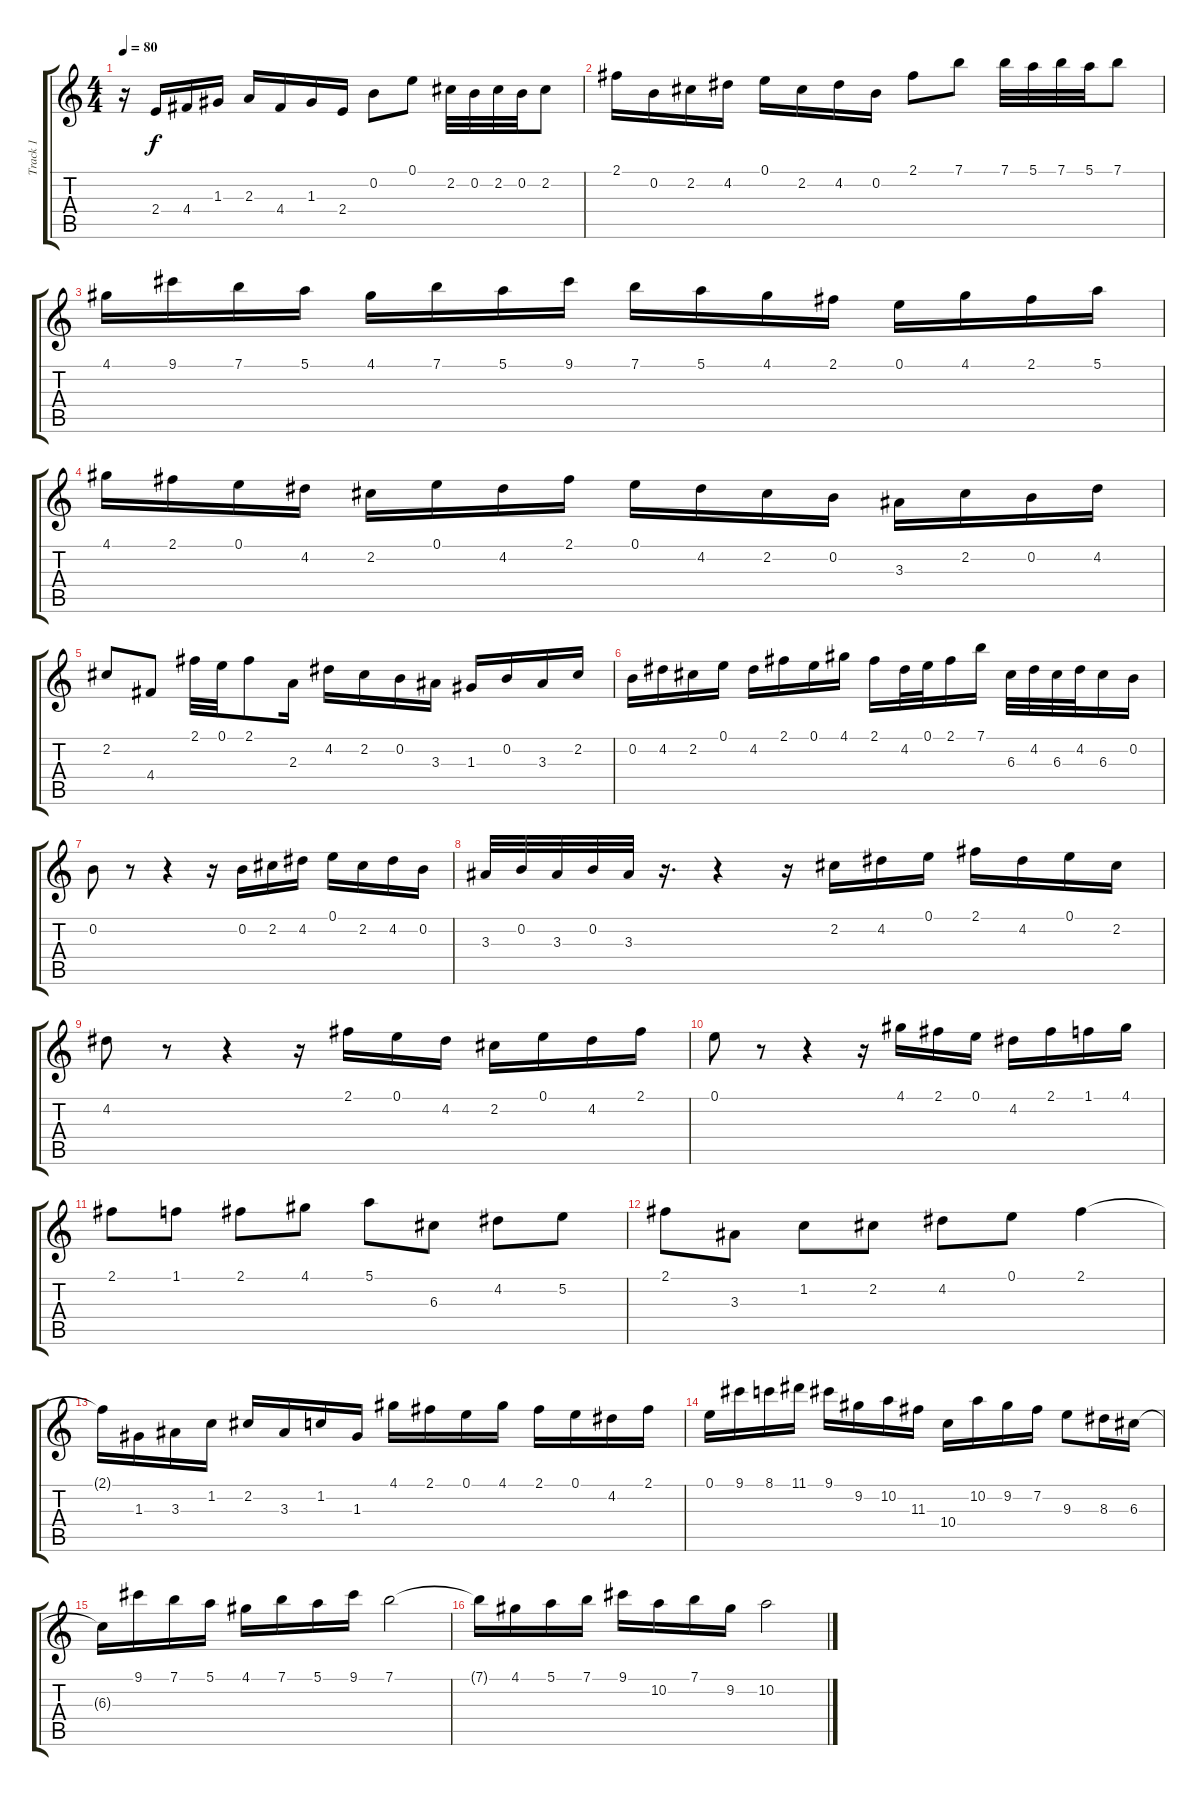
\track ("Track 1" "Track 1") {instrument overdrivenguitar}
\staff {score tabs}
\tuning (E4 B3 G3 D3 A2 E2) {hide}
\ts (4 4)
\tempo 80
\clef g2
\ks c
r.16{dy f instrument overdrivenguitar} 2.4.16 4.4.16 1.3.16 2.3.16 4.4.16 1.3.16 2.4.16 0.2.8 0.1.8 2.2.32 0.2.32 2.2.32 0.2.32 2.2.8 |
2.1.16 0.2.16 2.2.16 4.2.16 0.1.16 2.2.16 4.2.16 0.2.16 2.1.8 7.1.8 7.1.32 5.1.32 7.1.32 5.1.32 7.1.8 |
4.1.16 9.1.16 7.1.16 5.1.16 4.1.16 7.1.16 5.1.16 9.1.16 7.1.16 5.1.16 4.1.16 2.1.16 0.1.16 4.1.16 2.1.16 5.1.16 |
4.1.16 2.1.16 0.1.16 4.2.16 2.2.16 0.1.16 4.2.16 2.1.16 0.1.16 4.2.16 2.2.16 0.2.16 3.3.16 2.2.16 0.2.16 4.2.16 |
2.2.8 4.4.8 2.1.32 0.1.32 2.1.8 2.3.16 4.2.16 2.2.16 0.2.16 3.3.16 1.3.16 0.2.16 3.3.16 2.2.16 |
0.2.16 4.2.16 2.2.16 0.1.16 4.2.16 2.1.16 0.1.16 4.1.16 2.1.16 4.2.32 0.1.32 2.1.16 7.1.16 6.3.32 4.2.32 6.3.32 4.2.32 6.3.16 0.2.16 |
0.2.8 r.8 r.4 r.16 0.2.16 2.2.16 4.2.16 0.1.16 2.2.16 4.2.16 0.2.16 |
3.3.32 0.2.32 3.3.32 0.2.32 3.3.32 r.16{d} r.4 r.16 2.2.16 4.2.16 0.1.16 2.1.16 4.2.16 0.1.16 2.2.16 |
4.2.8 r.8 r.4 r.16 2.1.16 0.1.16 4.2.16 2.2.16 0.1.16 4.2.16 2.1.16 |
0.1.8 r.8 r.4 r.16 4.1.16 2.1.16 0.1.16 4.2.16 2.1.16 1.1.16 4.1.16 |
2.1.8 1.1.8 2.1.8 4.1.8 5.1.8 6.3.8 4.2.8 5.2.8 |
2.1.8 3.3.8 1.2.8 2.2.8 4.2.8 0.1.8 2.1.4 |
2.1{t}.16 1.3.16 3.3.16 1.2.16 2.2.16 3.3.16 1.2.16 1.3.16 4.1.16 2.1.16 0.1.16 4.1.16 2.1.16 0.1.16 4.2.16 2.1.16 |
0.1.16 9.1.16 8.1.16 11.1.16 9.1.16 9.2.16 10.2.16 11.3.16 10.4.16 10.2.16 9.2.16 7.2.16 9.3.8 8.3.16 6.3.16 |
6.3{t}.16 9.1.16 7.1.16 5.1.16 4.1.16 7.1.16 5.1.16 9.1.16 7.1.2 |
7.1{t}.16 4.1.16 5.1.16 7.1.16 9.1.16 10.2.16 7.1.16 9.2.16 10.2.2
